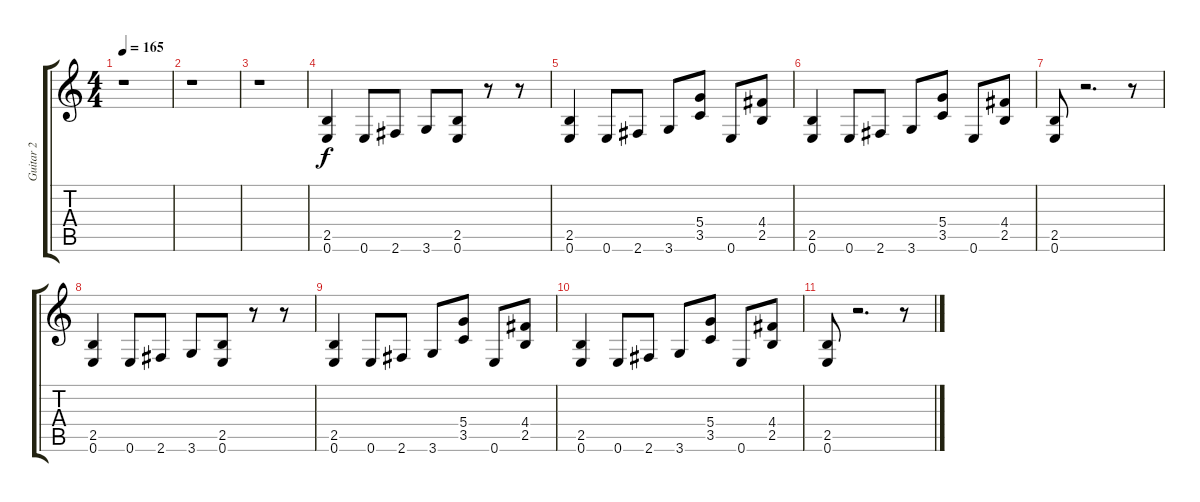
\track ("Guitar 2" "Guitar 2") {instrument overdrivenguitar}
\staff {score tabs}
\tuning (E4 B3 G3 D3 A2 E2) {hide}
\ts (4 4)
\tempo 165
\clef g2
\ks c
r.1{dy f} |
r.1 |
r.1 |
(2.5 0.6).4 0.6.8 2.6.8 3.6.8 (2.5 0.6).8 r.8 r.8 |
(2.5 0.6).4 0.6.8 2.6.8 3.6.8 (5.4 3.5).8 0.6.8 (4.4 2.5).8 |
(2.5 0.6).4 0.6.8 2.6.8 3.6.8 (5.4 3.5).8 0.6.8 (4.4 2.5).8 |
(2.5 0.6).8 r.2{d} r.8 |
(2.5 0.6).4 0.6.8 2.6.8 3.6.8 (2.5 0.6).8 r.8 r.8 |
(2.5 0.6).4 0.6.8 2.6.8 3.6.8 (5.4 3.5).8 0.6.8 (4.4 2.5).8 |
(2.5 0.6).4 0.6.8 2.6.8 3.6.8 (5.4 3.5).8 0.6.8 (4.4 2.5).8 |
(2.5 0.6).8 r.2{d} r.8
